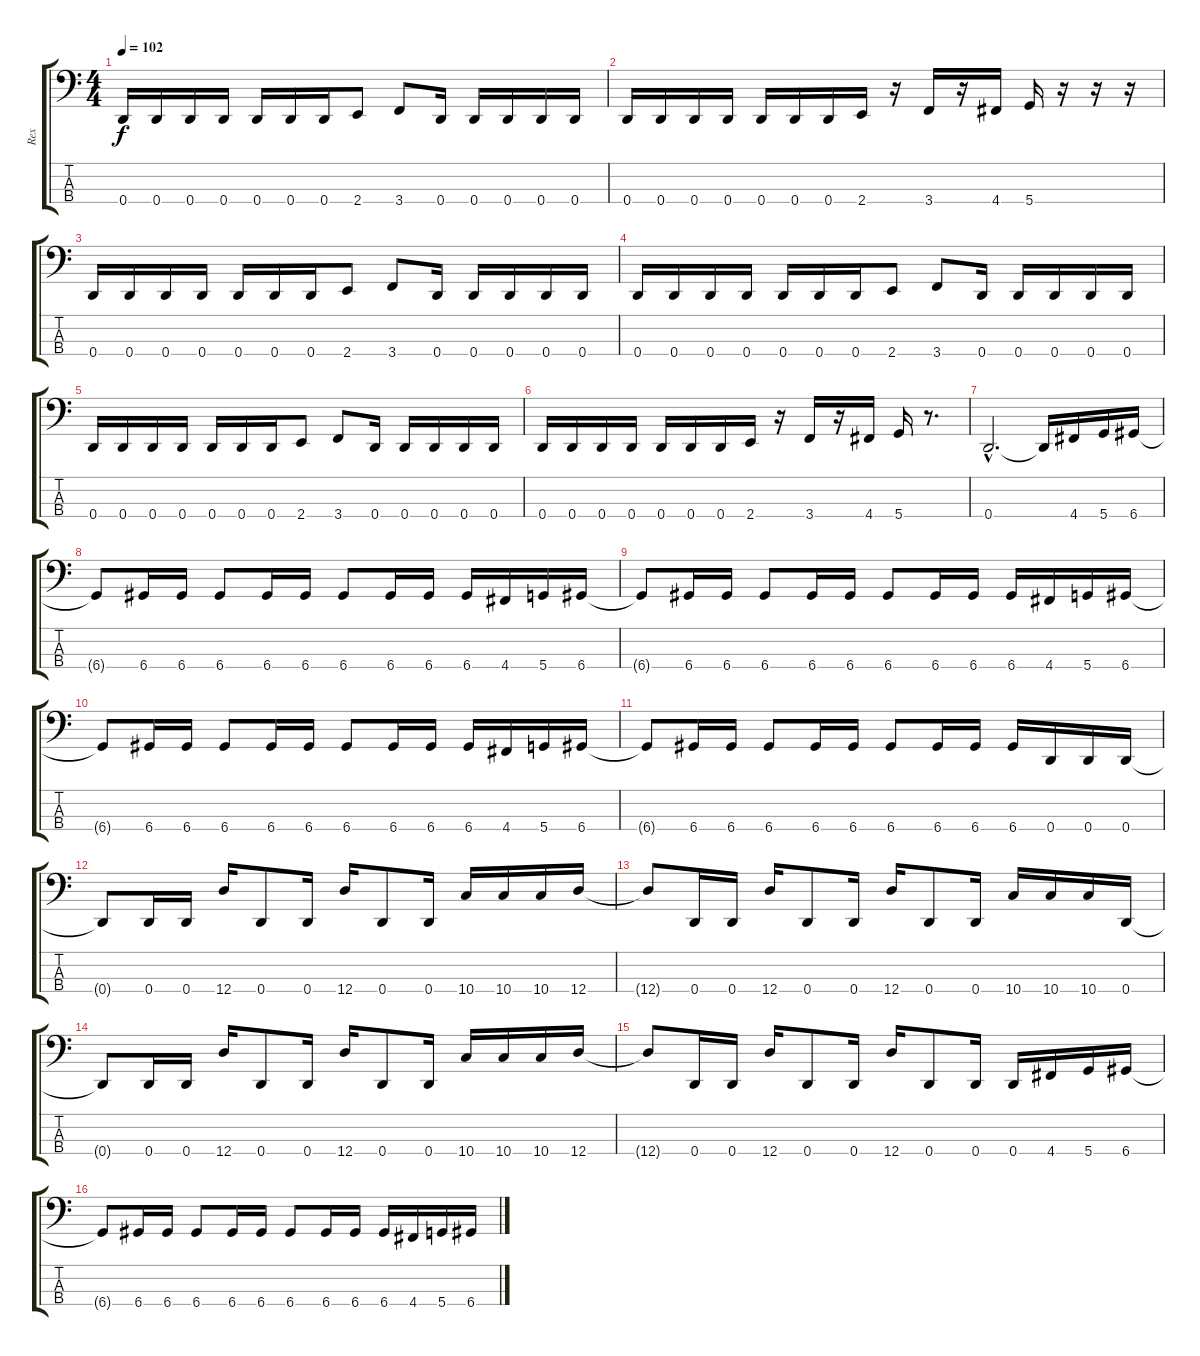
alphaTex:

\track ("Rex" "Rex") {instrument electricbasspick}
\staff {score tabs}
\tuning (G2 D2 A1 D1) {hide}
\ts (4 4)
\tempo 102
\clef f4
\ks c
0.4.16{dy f} 0.4.16 0.4.16 0.4.16 0.4.16 0.4.16 0.4.16 2.4.8 3.4.8 0.4.16 0.4.16 0.4.16 0.4.16 0.4.16 |
0.4.16 0.4.16 0.4.16 0.4.16 0.4.16 0.4.16 0.4.16 2.4.16 r.16 3.4.16 r.16 4.4.16 5.4.16 r.16 r.16 r.16 |
0.4.16 0.4.16 0.4.16 0.4.16 0.4.16 0.4.16 0.4.16 2.4.8 3.4.8 0.4.16 0.4.16 0.4.16 0.4.16 0.4.16 |
0.4.16 0.4.16 0.4.16 0.4.16 0.4.16 0.4.16 0.4.16 2.4.8 3.4.8 0.4.16 0.4.16 0.4.16 0.4.16 0.4.16 |
0.4.16 0.4.16 0.4.16 0.4.16 0.4.16 0.4.16 0.4.16 2.4.8 3.4.8 0.4.16 0.4.16 0.4.16 0.4.16 0.4.16 |
0.4.16 0.4.16 0.4.16 0.4.16 0.4.16 0.4.16 0.4.16 2.4.16 r.16 3.4.16 r.16 4.4.16 5.4.16 r.8{d} |
0.4{hac}.2{d} 0.4{t}.16 4.4.16 5.4.16 6.4.16 |
6.4{t}.8 6.4.16 6.4.16 6.4.8 6.4.16 6.4.16 6.4.8 6.4.16 6.4.16 6.4.16 4.4.16 5.4.16 6.4.16 |
6.4{t}.8 6.4.16 6.4.16 6.4.8 6.4.16 6.4.16 6.4.8 6.4.16 6.4.16 6.4.16 4.4.16 5.4.16 6.4.16 |
6.4{t}.8 6.4.16 6.4.16 6.4.8 6.4.16 6.4.16 6.4.8 6.4.16 6.4.16 6.4.16 4.4.16 5.4.16 6.4.16 |
6.4{t}.8 6.4.16 6.4.16 6.4.8 6.4.16 6.4.16 6.4.8 6.4.16 6.4.16 6.4.16 0.4.16 0.4.16 0.4.16 |
0.4{t}.8 0.4.16 0.4.16 12.4.16 0.4.8 0.4.16 12.4.16 0.4.8 0.4.16 10.4.16 10.4.16 10.4.16 12.4.16 |
12.4{t}.8 0.4.16 0.4.16 12.4.16 0.4.8 0.4.16 12.4.16 0.4.8 0.4.16 10.4.16 10.4.16 10.4.16 0.4.16 |
0.4{t}.8 0.4.16 0.4.16 12.4.16 0.4.8 0.4.16 12.4.16 0.4.8 0.4.16 10.4.16 10.4.16 10.4.16 12.4.16 |
12.4{t}.8 0.4.16 0.4.16 12.4.16 0.4.8 0.4.16 12.4.16 0.4.8 0.4.16 0.4.16 4.4.16 5.4.16 6.4.16 |
6.4{t}.8 6.4.16 6.4.16 6.4.8 6.4.16 6.4.16 6.4.8 6.4.16 6.4.16 6.4.16 4.4.16 5.4.16 6.4.16
